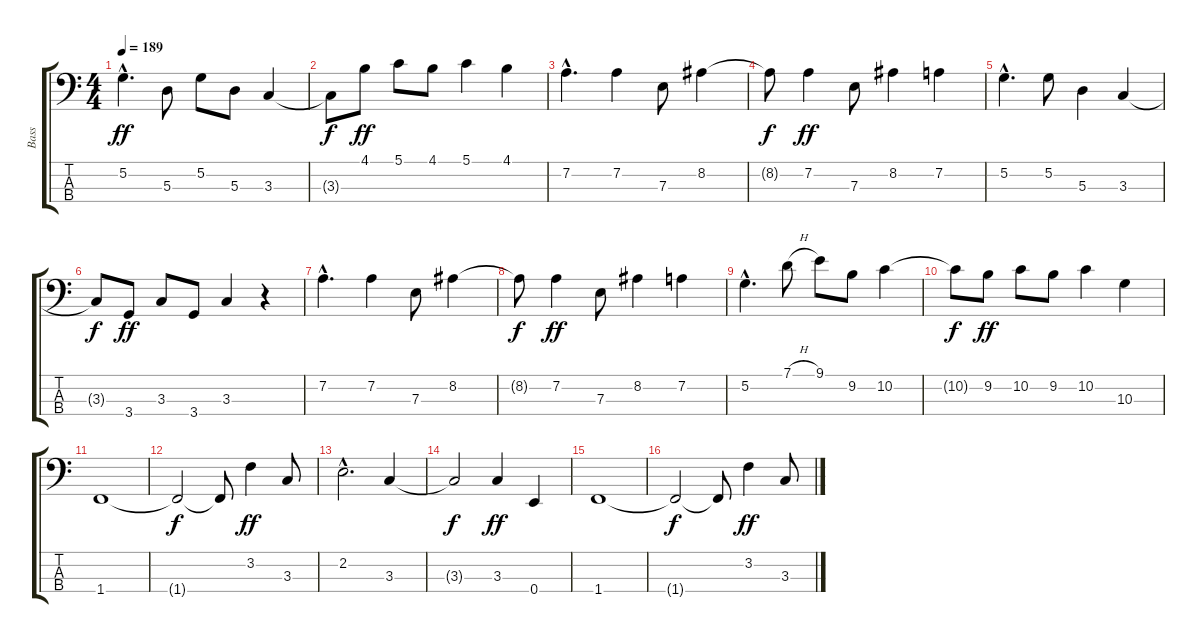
\track ("Bass" "Bass") {instrument electricbassfinger}
\staff {score tabs}
\tuning (G2 D2 A1 E1) {hide}
\ts (4 4)
\tempo 189
\clef f4
\ks c
5.2{hac}.4{d dy ff} 5.3.8 5.2.8 5.3.8 3.3.4 |
3.3{t}.8{dy f} 4.1.8{dy ff} 5.1.8 4.1.8 5.1.4 4.1.4 |
7.2{hac}.4{d} 7.2.4 7.3.8 8.2.4 |
8.2{t}.8{dy f} 7.2.4{dy ff} 7.3.8 8.2.4 7.2.4 |
5.2{hac}.4{d} 5.2.8 5.3.4 3.3.4 |
3.3{t}.8{dy f} 3.4.8{dy ff} 3.3.8 3.4.8 3.3.4 r.4 |
7.2{hac}.4{d} 7.2.4 7.3.8 8.2.4 |
8.2{t}.8{dy f} 7.2.4{dy ff} 7.3.8 8.2.4 7.2.4 |
5.2{hac}.4{d} 7.1{h}.8 9.1.8 9.2.8 10.2.4 |
10.2{t}.8{dy f} 9.2.8{dy ff} 10.2.8 9.2.8 10.2.4 10.3.4 |
1.4.1 |
1.4{t}.2{dy f} 1.4{t}.8 3.2.4{dy ff} 3.3.8 |
2.2{hac}.2{d} 3.3.4 |
3.3{t}.2{dy f} 3.3.4{dy ff} 0.4.4 |
1.4.1 |
1.4{t}.2{dy f} 1.4{t}.8 3.2.4{dy ff} 3.3.8
